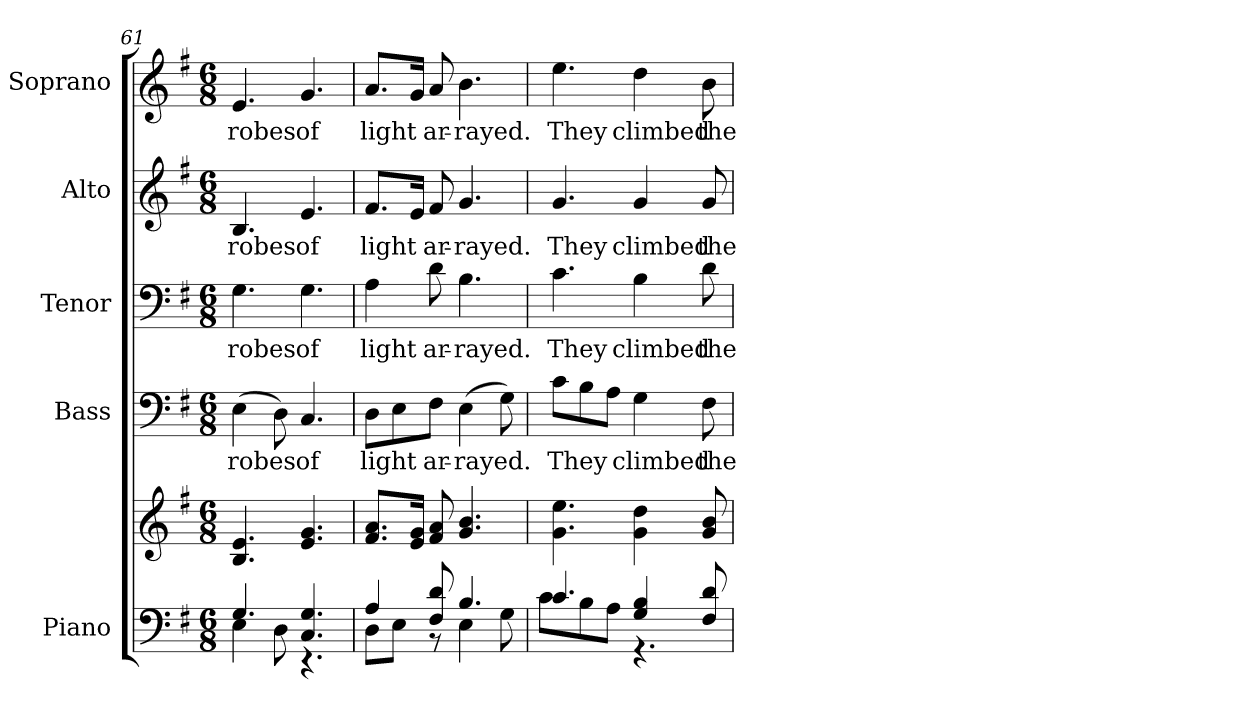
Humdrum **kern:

**kern	**kern	**kern	**text	**kern	**text	**kern	**text	**kern	**text
*part5	*part5	*part4	*part4	*part3	*part3	*part2	*part2	*part1	*part1
*staff6	*staff5	*staff4	*staff4	*staff3	*staff3	*staff2	*staff2	*staff1	*staff1
*I"Piano	*	*I"Bass	*	*I"Tenor	*	*I"Alto	*	*I"Soprano	*
*I'Pno.	*	*I'B.	*	*I'T.	*	*I'A.	*	*I'S.	*
*clefF4	*clefG2	*clefF4	*	*clefF4	*	*clefG2	*	*clefG2	*
*k[f#]	*k[f#]	*k[f#]	*	*k[f#]	*	*k[f#]	*	*k[f#]	*
*G:	*G:	*G:	*	*G:	*	*G:	*	*G:	*
*M6/8	*M6/8	*M6/8	*	*M6/8	*	*M6/8	*	*M6/8	*
=61	=61	=61	=61	=61	=61	=61	=61	=61	=61
*^	*	*	*	*	*	*	*	*	*
!	!	!	!	!LO:LY:b:color=#000000	!	!	!	!	!	!
!	!	!	!	!	!	!LO:LY:b:color=#000000	!	!	!	!
!	!	!	!	!	!	!	!	!LO:LY:b:color=#000000	!	!
!	!	!	!	!	!	!	!	!	!	!LO:LY:b:color=#000000
4.Gi/	4Ei\	4.Bi/ 4.ei	(4Ei\	robes	4.Gi\	robes	4.Bi/	robes	4.ei/	robes
.	8Di\	.	8Di\)	.	.	.	.	.	.	.
!	!	!	!	!LO:LY:b:color=#000000	!	!	!	!	!	!
!	!	!	!	!	!	!LO:LY:b:color=#000000	!	!	!	!
!	!	!	!	!	!	!	!	!LO:LY:b:color=#000000	!	!
!	!	!	!	!	!	!	!	!	!	!LO:LY:b:color=#000000
4.Ci/ 4.Gi	4.r	4.ei/ 4.gi	4.Ci/	of	4.Gi\	of	4.ei/	of	4.gi/	of
!!LO:PB:g=z
=62	=62	=62	=62	=62	=62	=62	=62	=62	=62	=62
!	!	!	!	!LO:LY:b:color=#000000	!	!	!	!	!	!
!	!	!	!	!	!	!LO:LY:b:color=#000000	!	!	!	!
!	!	!	!	!	!	!	!	!LO:LY:b:color=#000000	!	!
!	!	!	!	!	!	!	!	!	!	!LO:LY:b:color=#000000
4Ai/	8Di\L	8.f#i/ 8.aiL	8Di\L	light	4Ai\	light	8.f#i/L	light	8.ai/L	light
.	8Ei\J	.	8Ei\	.	.	.	.	.	.	.
.	.	16ei/ 16giJk	.	.	.	.	16ei/Jk	.	16gi/Jk	.
!	!	!	!	!LO:LY:b:color=#000000	!	!	!	!	!	!
!	!	!	!	!	!	!LO:LY:b:color=#000000	!	!	!	!
!	!	!	!	!	!	!	!	!LO:LY:b:color=#000000	!	!
!	!	!	!	!	!	!	!	!	!	!LO:LY:b:color=#000000
8F#i/ 8di	8r	8f#i/ 8ai	8F#i\J	ar-	8di\	ar-	8f#i/	ar-	8ai/	ar-
!	!	!	!	!LO:LY:b:color=#000000	!	!	!	!	!	!
!	!	!	!	!	!	!LO:LY:b:color=#000000	!	!	!	!
!	!	!	!	!	!	!	!	!LO:LY:b:color=#000000	!	!
!	!	!	!	!	!	!	!	!	!	!LO:LY:b:color=#000000
4.Bi/	4Ei\	4.gi/ 4.bi	(4Ei\	-rayed.	4.Bi\	-rayed.	4.gi/	-rayed.	4.bi\	-rayed.
.	8Gi\	.	8Gi\)	.	.	.	.	.	.	.
=63	=63	=63	=63	=63	=63	=63	=63	=63	=63	=63
!	!	!	!	!LO:LY:b:color=#000000	!	!	!	!	!	!
!	!	!	!	!	!	!LO:LY:b:color=#000000	!	!	!	!
!	!	!	!	!	!	!	!	!LO:LY:b:color=#000000	!	!
!	!	!	!	!	!	!	!	!	!	!LO:LY:b:color=#000000
4.ci/	8ci\L	4.gi\ 4.eei	8ci\L	They	4.ci\	They	4.gi/	They	4.eei\	They
.	8Bi\	.	8Bi\	.	.	.	.	.	.	.
.	8Ai\J	.	8Ai\J	.	.	.	.	.	.	.
!	!	!	!	!LO:LY:b:color=#000000	!	!	!	!	!	!
!	!	!	!	!	!	!LO:LY:b:color=#000000	!	!	!	!
!	!	!	!	!	!	!	!	!LO:LY:b:color=#000000	!	!
!	!	!	!	!	!	!	!	!	!	!LO:LY:b:color=#000000
4Gi/ 4Bi	4.r	4gi\ 4ddi	4Gi\	climbed	4Bi\	climbed	4gi/	climbed	4ddi\	climbed
!	!	!	!	!LO:LY:b:color=#000000	!	!	!	!	!	!
!	!	!	!	!	!	!LO:LY:b:color=#000000	!	!	!	!
!	!	!	!	!	!	!	!	!LO:LY:b:color=#000000	!	!
!	!	!	!	!	!	!	!	!	!	!LO:LY:b:color=#000000
8F#i/ 8di	.	8gi/ 8bi	8F#i\	the	8di\	the	8gi/	the	8bi\	the
*v	*v	*	*	*	*	*	*	*	*	*
=	=	=	=	=	=	=	=	=	=
*-	*-	*-	*-	*-	*-	*-	*-	*-	*-
